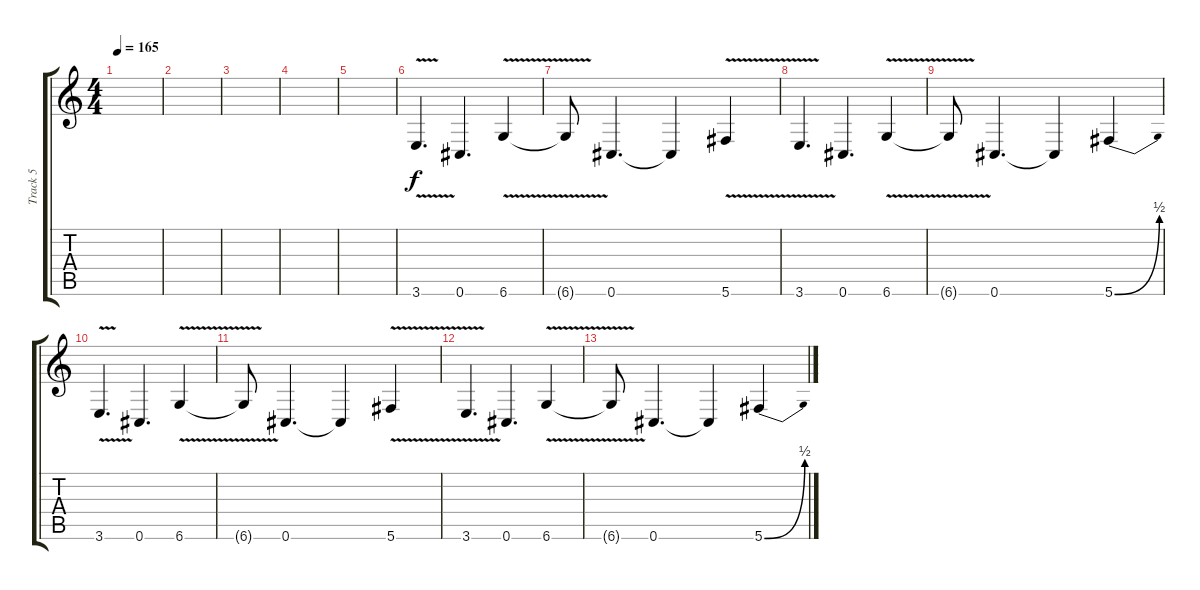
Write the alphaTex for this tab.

\track ("Track 5" "Track 5") {instrument distortionguitar}
\staff {score tabs}
\tuning (Eb4 Bb3 Gb3 Db3 Ab2 Db2) {hide}
\ts (4 4)
\tempo 165
\clef g2
\ks c
|
|
|
|
|
3.6{v}.4{d} 0.6.4{d} 6.6{v}.4 |
6.6{t}.8 0.6.4{d} 0.6{t}.4 5.6{v}.4 |
3.6{v}.4{d} 0.6.4{d} 6.6{v}.4 |
6.6{t}.8 0.6.4{d} 0.6{t}.4 5.6{be (bend 0 0 60 2)}.4 |
3.6{v}.4{d} 0.6.4{d} 6.6{v}.4 |
6.6{t}.8 0.6.4{d} 0.6{t}.4 5.6{v}.4 |
3.6{v}.4{d} 0.6.4{d} 6.6{v}.4 |
6.6{t}.8 0.6.4{d} 0.6{t}.4 5.6{be (bend 0 0 60 2)}.4
